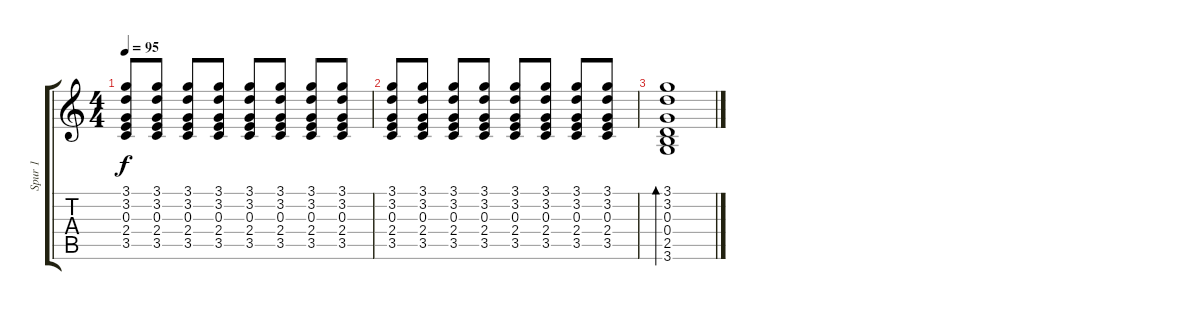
\track ("Spur 1" "Spur 1") {instrument acousticguitarsteel}
\staff {score tabs}
\tuning (E4 B3 G3 D3 A2 E2) {hide}
\ts (4 4)
\tempo 95
\clef g2
\ks c
(3.1 3.2 0.3 2.4 3.5).8{dy f} (3.1 3.2 0.3 2.4 3.5).8 (3.1 3.2 0.3 2.4 3.5).8 (3.1 3.2 0.3 2.4 3.5).8 (3.1 3.2 0.3 2.4 3.5).8 (3.1 3.2 0.3 2.4 3.5).8 (3.1 3.2 0.3 2.4 3.5).8 (3.1 3.2 0.3 2.4 3.5).8 |
(3.1 3.2 0.3 2.4 3.5).8 (3.1 3.2 0.3 2.4 3.5).8 (3.1 3.2 0.3 2.4 3.5).8 (3.1 3.2 0.3 2.4 3.5).8 (3.1 3.2 0.3 2.4 3.5).8 (3.1 3.2 0.3 2.4 3.5).8 (3.1 3.2 0.3 2.4 3.5).8 (3.1 3.2 0.3 2.4 3.5).8 |
(3.1 3.2 0.3 0.4 2.5 3.6).1{bd 120}
